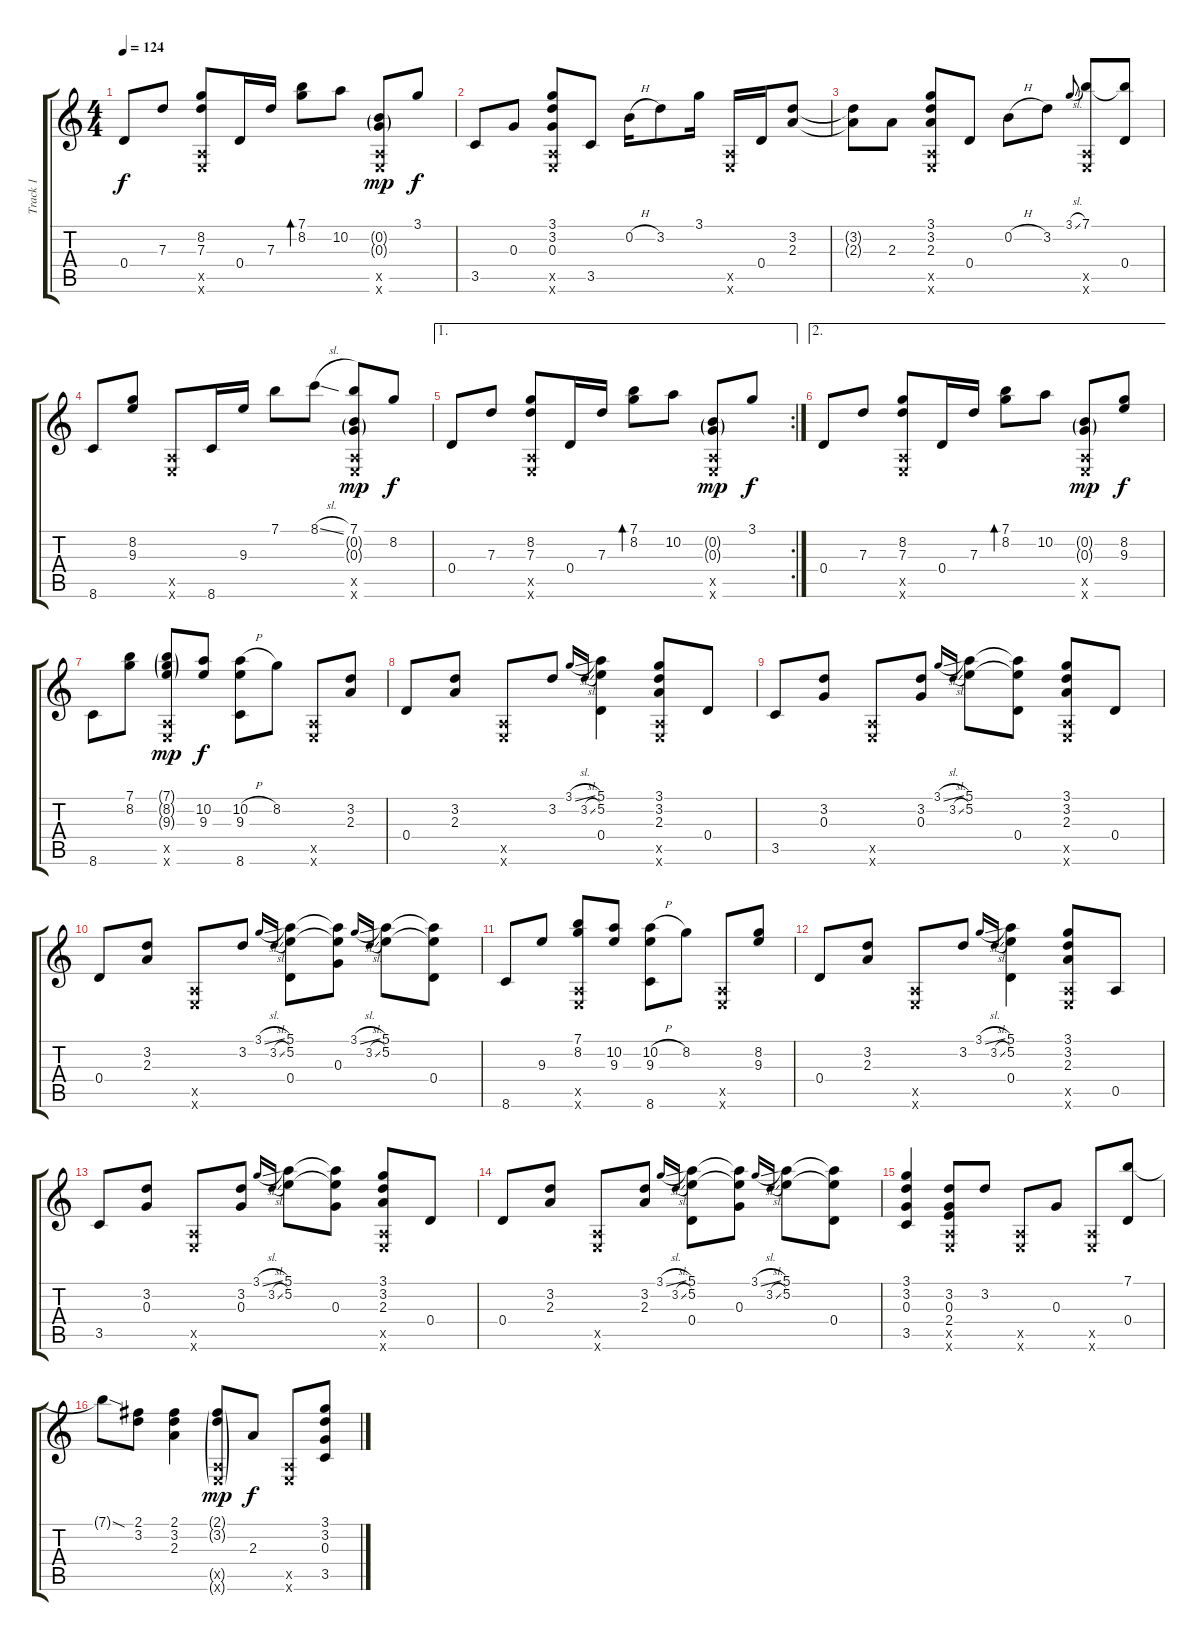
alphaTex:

\track ("Track 1" "Track 1") {instrument acousticguitarsteel}
\staff {score tabs}
\tuning (E4 B3 G3 D3 A2 E2) {hide}
\ts (4 4)
\tempo 124
\clef g2
\ks c
0.4.8{dy f} 7.3.8 (8.2 7.3 0.5{x} 0.6{x}).8 0.4.16 7.3.16 (7.1 8.2).8{bd 120} 10.2.8 (0.2{g} 0.3{g} 0.5{x} 0.6{x}).8{dy mp} 3.1.8{dy f} |
3.5.8 0.3.8 (3.1 3.2 0.3 0.5{x} 0.6{x}).8 3.5.8 0.2{h}.16 3.2.8 3.1.16 (0.5{x} 0.6{x}).16 0.4.16 (3.2 2.3).8 |
(3.2{t} 2.3{t}).8 2.3.8 (3.1 3.2 2.3 0.5{x} 0.6{x}).8 0.4.8 0.2{h}.8 3.2.8 3.1{sl}.8{gr onbeat} (7.1 0.5{x} 0.6{x}).8 (7.1{t} 0.4).8 |
8.6.8 (8.2 9.3).8 (0.5{x} 0.6{x}).8 8.6.16 9.3.16 7.1.8 8.1{sl}.8 (7.1 0.2{g} 0.3{g} 0.5{x} 0.6{x}).8{dy mp} 8.2.8{dy f} |
\ae 1
\rc 2
0.4.8 7.3.8 (8.2 7.3 0.5{x} 0.6{x}).8 0.4.16 7.3.16 (7.1 8.2).8{bd 120} 10.2.8 (0.2{g} 0.3{g} 0.5{x} 0.6{x}).8{dy mp} 3.1.8{dy f} |
\ae 2
0.4.8 7.3.8 (8.2 7.3 0.5{x} 0.6{x}).8 0.4.16 7.3.16 (7.1 8.2).8{bd 120} 10.2.8 (0.2{g} 0.3{g} 0.5{x} 0.6{x}).8{dy mp} (8.2 9.3).8{dy f} |
8.6.8 (7.1 8.2).8 (7.1{g} 8.2{g} 9.3{g} 0.5{x} 0.6{x}).8{dy mp} (10.2 9.3).8{dy f} (10.2{h} 9.3 8.6).8 8.2.8 (0.5{x} 0.6{x}).8 (3.2 2.3).8 |
0.4.8 (3.2 2.3).8 (0.5{x} 0.6{x}).8 3.2.8 3.1{sl}.16{gr onbeat} 3.2{sl}.16{gr onbeat} (5.1 5.2 0.4).4 (3.1 3.2 2.3 0.5{x} 0.6{x}).8 0.4.8 |
3.5.8 (3.2 0.3).8 (0.5{x} 0.6{x}).8 (3.2 0.3).8 3.1{sl}.16{gr onbeat} 3.2{sl}.16{gr onbeat} (5.1 5.2).8 (5.1{t} 5.2{t} 0.4).8 (3.1 3.2 2.3 0.5{x} 0.6{x}).8 0.4.8 |
0.4.8 (3.2 2.3).8 (0.5{x} 0.6{x}).8 3.2.8 3.1{sl}.16{gr onbeat} 3.2{sl}.16{gr onbeat} (5.1 5.2 0.4).8 (5.1{t} 5.2{t} 0.3).8 3.1{sl}.16{gr onbeat} 3.2{sl}.16{gr onbeat} (5.1 5.2).8 (5.1{t} 5.2{t} 0.4).8 |
8.6.8 9.3.8 (7.1 8.2 0.5{x} 0.6{x}).8 (10.2 9.3).8 (10.2{h} 9.3 8.6).8 8.2.8 (0.5{x} 0.6{x}).8 (8.2 9.3).8 |
0.4.8 (3.2 2.3).8 (0.5{x} 0.6{x}).8 3.2.8 3.1{sl}.16{gr onbeat} 3.2{sl}.16{gr onbeat} (5.1 5.2 0.4).4 (3.1 3.2 2.3 0.5{x} 0.6{x}).8 0.5.8 |
3.5.8 (3.2 0.3).8 (0.5{x} 0.6{x}).8 (3.2 0.3).8 3.1{sl}.16{gr onbeat} 3.2{sl}.16{gr onbeat} (5.1 5.2).8 (5.1{t} 5.2{t} 0.3).8 (3.1 3.2 2.3 0.5{x} 0.6{x}).8 0.4.8 |
0.4.8 (3.2 2.3).8 (0.5{x} 0.6{x}).8 (3.2 2.3).8 3.1{sl}.16{gr onbeat} 3.2{sl}.16{gr onbeat} (5.1 5.2 0.4).8 (5.1{t} 5.2{t} 0.3).8 3.1{sl}.16{gr onbeat} 3.2{sl}.16{gr onbeat} (5.1 5.2).8 (5.1{t} 5.2{t} 0.4).8 |
(3.1 3.2 0.3 3.5).4 (3.2 0.3 2.4 0.5{x} 0.6{x}).8 3.2.8 (0.5{x} 0.6{x}).8 0.3.8 (0.5{x} 0.6{x}).8 (7.1 0.4).8 |
7.1{sod t}.8 (2.1 3.2).8 (2.1 3.2 2.3).4 (2.1{g} 3.2{g} 0.5{g x} 0.6{g x}).8{dy mp} 2.3.8{dy f} (0.5{x} 0.6{x}).8 (3.1 3.2 0.3 3.5).8
